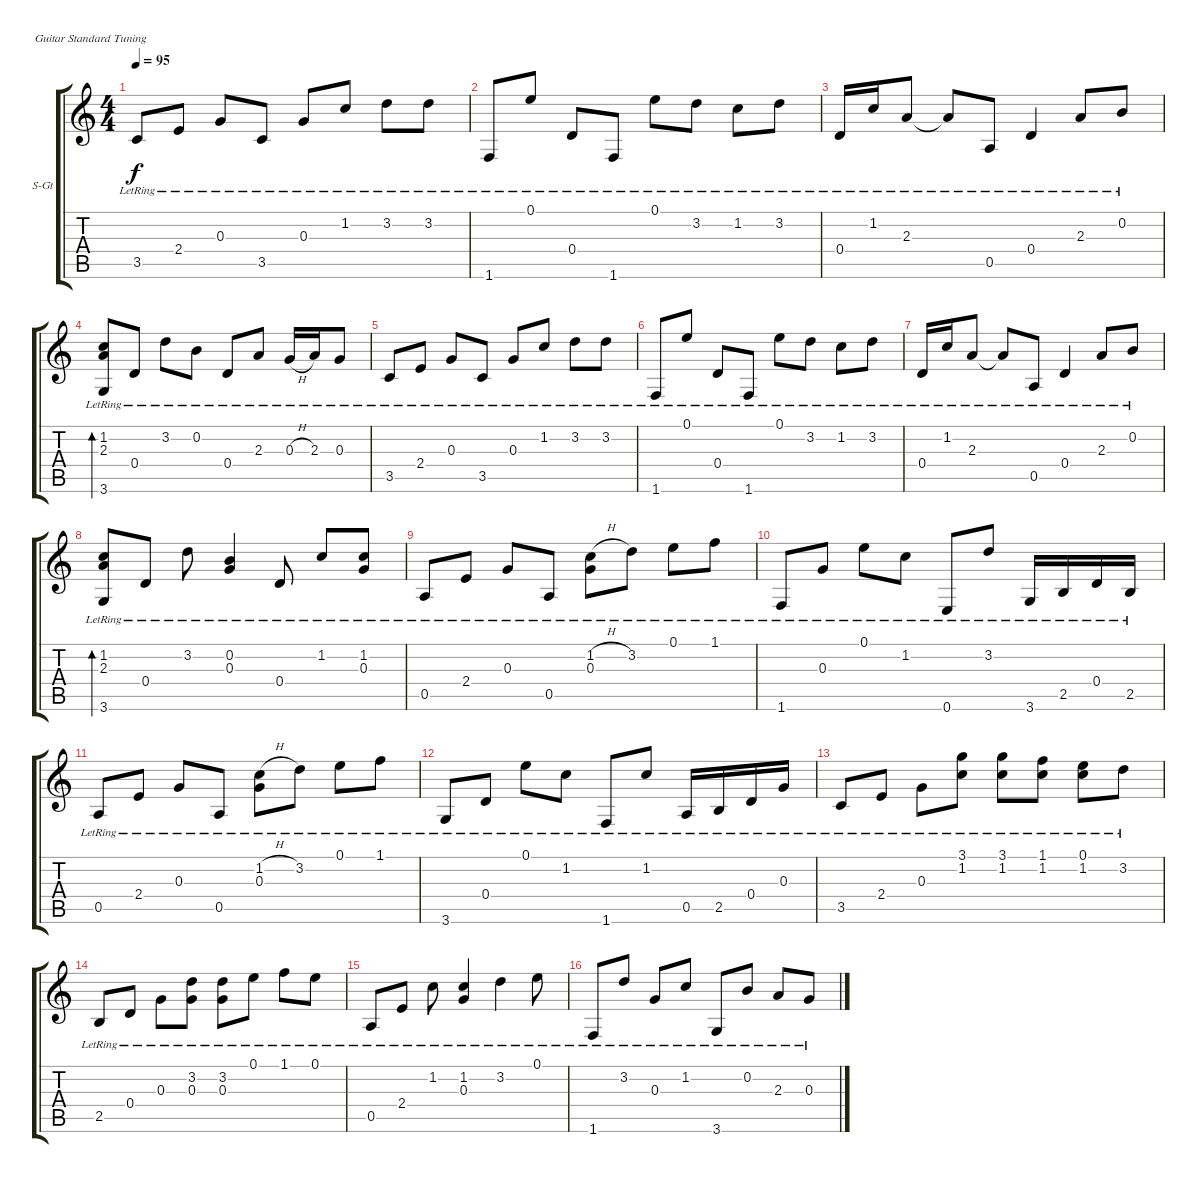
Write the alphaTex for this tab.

\bracketExtendMode groupsimilarinstruments
\firstSystemTrackNameOrientation horizontal
\otherSystemsTrackNameOrientation horizontal
\track ("Track 1" "S-Gt") {instrument acousticguitarsteel}
\staff {score tabs}
\tuning (E4 B3 G3 D3 A2 E2)
\ts (4 4)
\tempo 95
\clef g2
\ks c
3.5{lr}.8{dy f} 2.4{lr}.8 0.3{lr}.8 3.5{lr}.8 0.3{lr}.8 1.2{lr}.8 3.2{lr}.8 3.2{lr}.8 |
1.6{lr}.8 0.1{lr}.8 0.4{lr}.8 1.6{lr}.8 0.1{lr}.8 3.2{lr}.8 1.2{lr}.8 3.2{lr}.8 |
0.4{lr}.16 1.2{lr}.16 2.3{lr}.8 2.3{lr t}.8 0.5{lr}.8 0.4{lr}.4 2.3{lr}.8 0.2{lr}.8 |
(1.2{lr} 2.3{lr} 3.6{lr}).8{bd 240} 0.4{lr}.8 3.2{lr}.8 0.2{lr}.8 0.4{lr}.8 2.3{lr}.8 0.3{h lr}.16 2.3{lr}.16 0.3{lr}.8 |
3.5{lr}.8 2.4{lr}.8 0.3{lr}.8 3.5{lr}.8 0.3{lr}.8 1.2{lr}.8 3.2{lr}.8 3.2{lr}.8 |
1.6{lr}.8 0.1{lr}.8 0.4{lr}.8 1.6{lr}.8 0.1{lr}.8 3.2{lr}.8 1.2{lr}.8 3.2{lr}.8 |
0.4{lr}.16 1.2{lr}.16 2.3{lr}.8 2.3{lr t}.8 0.5{lr}.8 0.4{lr}.4 2.3{lr}.8 0.2{lr}.8 |
(1.2{lr} 2.3{lr} 3.6{lr}).8{bd 240} 0.4{lr}.8 3.2{lr}.8 (0.2{lr} 0.3{lr}).4 0.4{lr}.8 1.2{lr}.8 (1.2{lr} 0.3{lr}).8 |
0.5{lr}.8 2.4{lr}.8 0.3{lr}.8 0.5{lr}.8 (1.2{h lr} 0.3{lr}).8 3.2{lr}.8 0.1{lr}.8 1.1{lr}.8 |
1.6{lr}.8 0.3{lr}.8 0.1{lr}.8 1.2{lr}.8 0.6{lr}.8 3.2{lr}.8 3.6{lr}.16 2.5{lr}.16 0.4{lr}.16 2.5{lr}.16 |
0.5{lr}.8 2.4{lr}.8 0.3{lr}.8 0.5{lr}.8 (1.2{h lr} 0.3{lr}).8 3.2{lr}.8 0.1{lr}.8 1.1{lr}.8 |
3.6{lr}.8 0.4{lr}.8 0.1{lr}.8 1.2{lr}.8 1.6{lr}.8 1.2{lr}.8 0.5{lr}.16 2.5{lr}.16 0.4{lr}.16 0.3{lr}.16 |
3.5{lr}.8 2.4{lr}.8 0.3{lr}.8 (3.1{lr} 1.2{lr}).8 (3.1{lr} 1.2{lr}).8 (1.1{lr} 1.2{lr}).8 (0.1{lr} 1.2{lr}).8 3.2{lr}.8 |
2.5{lr}.8 0.4{lr}.8 0.3{lr}.8 (3.2{lr} 0.3{lr}).8 (3.2{lr} 0.3{lr}).8 0.1{lr}.8 1.1{lr}.8 0.1{lr}.8 |
0.5{lr}.8 2.4{lr}.8 1.2{lr}.8 (1.2{lr} 0.3{lr}).4 3.2{lr}.4 0.1{lr}.8 |
1.6{lr}.8 3.2{lr}.8 0.3{lr}.8 1.2{lr}.8 3.6{lr}.8 0.2{lr}.8 2.3{lr}.8 0.3{lr}.8
